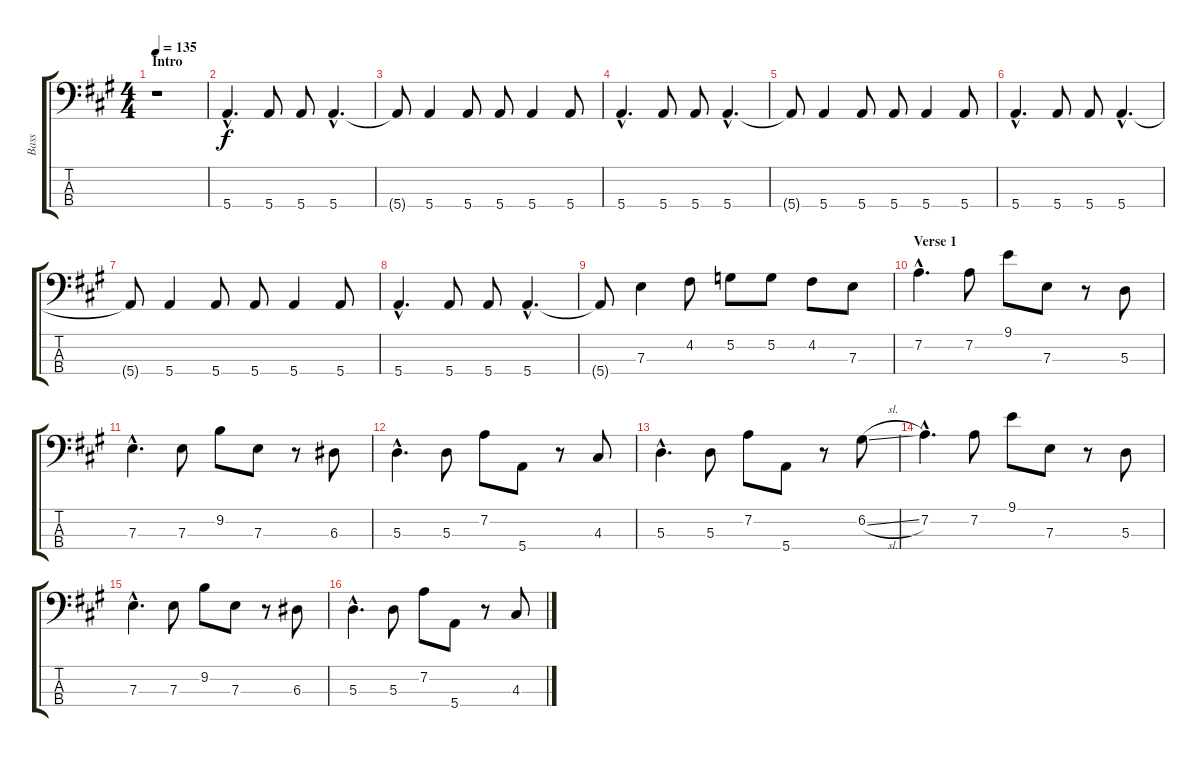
\track ("Bass" "Bass") {instrument acousticbass}
\staff {score tabs}
\tuning (G2 D2 A1 E1) {hide}
\ts (4 4)
\section ("" "Intro")
\tempo 135
\clef f4
\ks a
r.1{dy f instrument acousticbass} |
5.4{hac}.4{d} 5.4.8 5.4.8 5.4{hac}.4{d} |
5.4{t}.8 5.4.4 5.4.8 5.4.8 5.4.4 5.4.8 |
5.4{hac}.4{d} 5.4.8 5.4.8 5.4{hac}.4{d} |
5.4{t}.8 5.4.4 5.4.8 5.4.8 5.4.4 5.4.8 |
5.4{hac}.4{d} 5.4.8 5.4.8 5.4{hac}.4{d} |
5.4{t}.8 5.4.4 5.4.8 5.4.8 5.4.4 5.4.8 |
5.4{hac}.4{d} 5.4.8 5.4.8 5.4{hac}.4{d} |
5.4{t}.8 7.3.4 4.2.8 5.2.8 5.2.8 4.2.8 7.3.8 |
\section ("" "Verse 1")
7.2{hac}.4{d} 7.2.8 9.1.8 7.3.8 r.8 5.3.8 |
7.3{hac}.4{d} 7.3.8 9.2.8 7.3.8 r.8 6.3.8 |
5.3{hac}.4{d} 5.3.8 7.2.8 5.4.8 r.8 4.3.8 |
5.3{hac}.4{d} 5.3.8 7.2.8 5.4.8 r.8 6.2{sl}.8 |
7.2{hac}.4{d} 7.2.8 9.1.8 7.3.8 r.8 5.3.8 |
7.3{hac}.4{d} 7.3.8 9.2.8 7.3.8 r.8 6.3.8 |
5.3{hac}.4{d} 5.3.8 7.2.8 5.4.8 r.8 4.3.8
